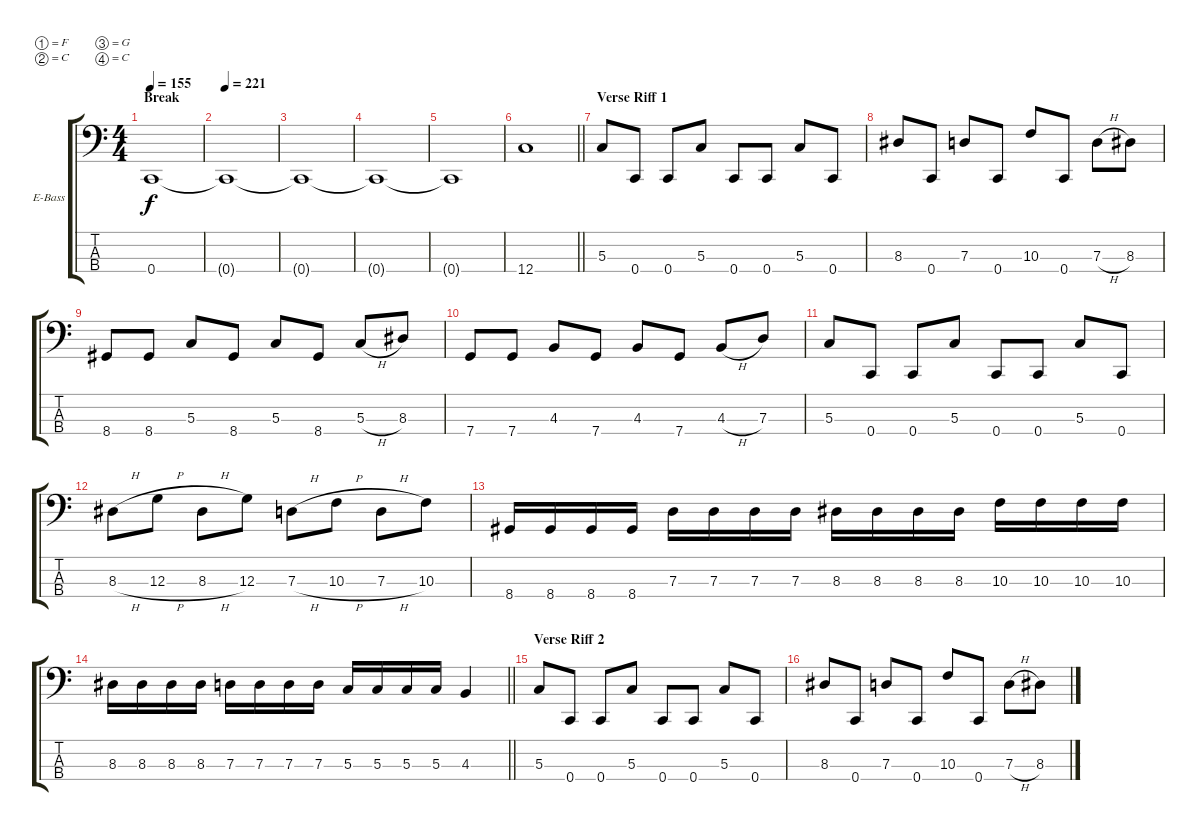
\bracketExtendMode groupsimilarinstruments
\firstSystemTrackNameOrientation horizontal
\otherSystemsTrackNameOrientation horizontal
\track ("Bass" "E-Bass") {instrument electricbassfinger}
\staff {score tabs}
\tuning (F2 C2 G1 C1)
\ts (4 4)
\section ("" "Break")
\tempo 155
\clef f4
\ks c
0.4.1{dy f} |
\tempo 221
0.4{t}.1 |
0.4{t}.1 |
0.4{t}.1 |
0.4{t}.1 |
\barLineRight lightlight
12.4.1 |
\section ("" "Verse Riff 1")
5.3.8 0.4.8 0.4.8 5.3.8 0.4.8 0.4.8 5.3.8 0.4.8 |
8.3.8 0.4.8 7.3.8 0.4.8 10.3.8 0.4.8 7.3{h}.8 8.3.8 |
8.4.8 8.4.8 5.3.8 8.4.8 5.3.8 8.4.8 5.3{h}.8 8.3.8 |
7.4.8 7.4.8 4.3.8 7.4.8 4.3.8 7.4.8 4.3{h}.8 7.3.8 |
5.3.8 0.4.8 0.4.8 5.3.8 0.4.8 0.4.8 5.3.8 0.4.8 |
8.3{h}.8 12.3{h}.8 8.3{h}.8 12.3.8 7.3{h}.8 10.3{h}.8 7.3{h}.8 10.3.8 |
8.4.16 8.4.16 8.4.16 8.4.16 7.3.16 7.3.16 7.3.16 7.3.16 8.3.16 8.3.16 8.3.16 8.3.16 10.3.16 10.3.16 10.3.16 10.3.16 |
\barLineRight lightlight
8.3.16 8.3.16 8.3.16 8.3.16 7.3.16 7.3.16 7.3.16 7.3.16 5.3.16 5.3.16 5.3.16 5.3.16 4.3.4 |
\section ("" "Verse Riff 2")
5.3.8 0.4.8 0.4.8 5.3.8 0.4.8 0.4.8 5.3.8 0.4.8 |
8.3.8 0.4.8 7.3.8 0.4.8 10.3.8 0.4.8 7.3{h}.8 8.3.8
